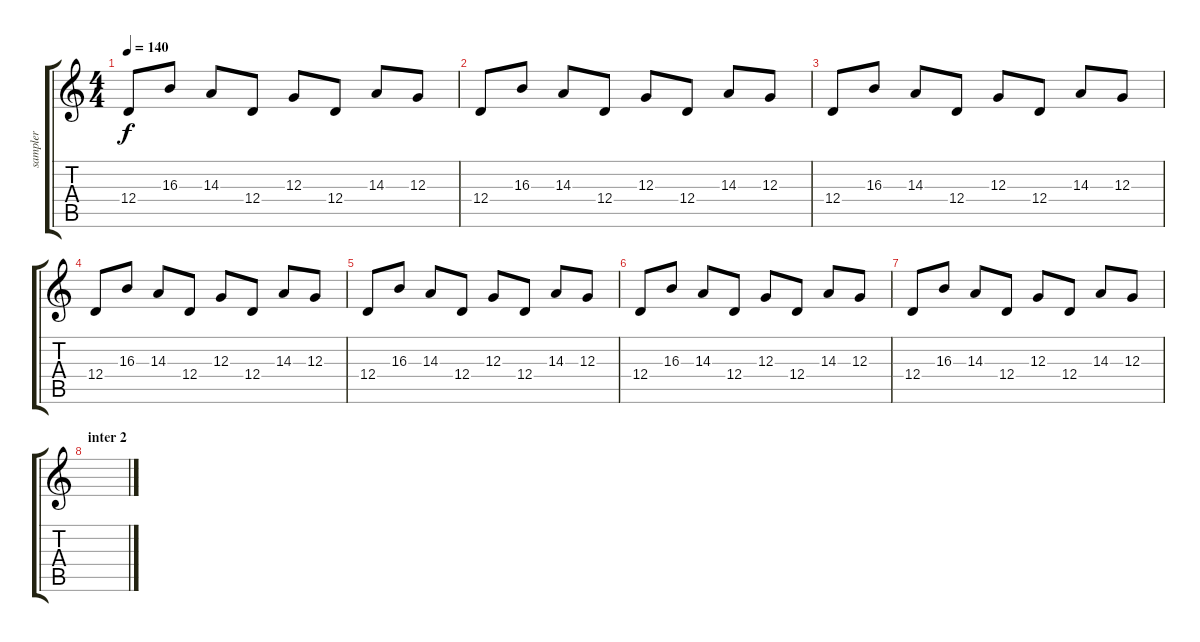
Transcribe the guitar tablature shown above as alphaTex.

\track ("sampler" "sampler") {instrument synthbrass2}
\staff {score tabs}
\tuning (E4 B3 G3 D3 A2 E2) {hide}
\ts (4 4)
\tempo 140
\clef g2
\ks c
12.4.8{dy f} 16.3.8 14.3.8 12.4.8 12.3.8 12.4.8 14.3.8 12.3.8 |
12.4.8 16.3.8 14.3.8 12.4.8 12.3.8 12.4.8 14.3.8 12.3.8 |
12.4.8 16.3.8 14.3.8 12.4.8 12.3.8 12.4.8 14.3.8 12.3.8 |
12.4.8 16.3.8 14.3.8 12.4.8 12.3.8 12.4.8 14.3.8 12.3.8 |
12.4.8 16.3.8 14.3.8 12.4.8 12.3.8 12.4.8 14.3.8 12.3.8 |
12.4.8 16.3.8 14.3.8 12.4.8 12.3.8 12.4.8 14.3.8 12.3.8 |
12.4.8 16.3.8 14.3.8 12.4.8 12.3.8 12.4.8 14.3.8 12.3.8 |
\section ("" "inter 2")
